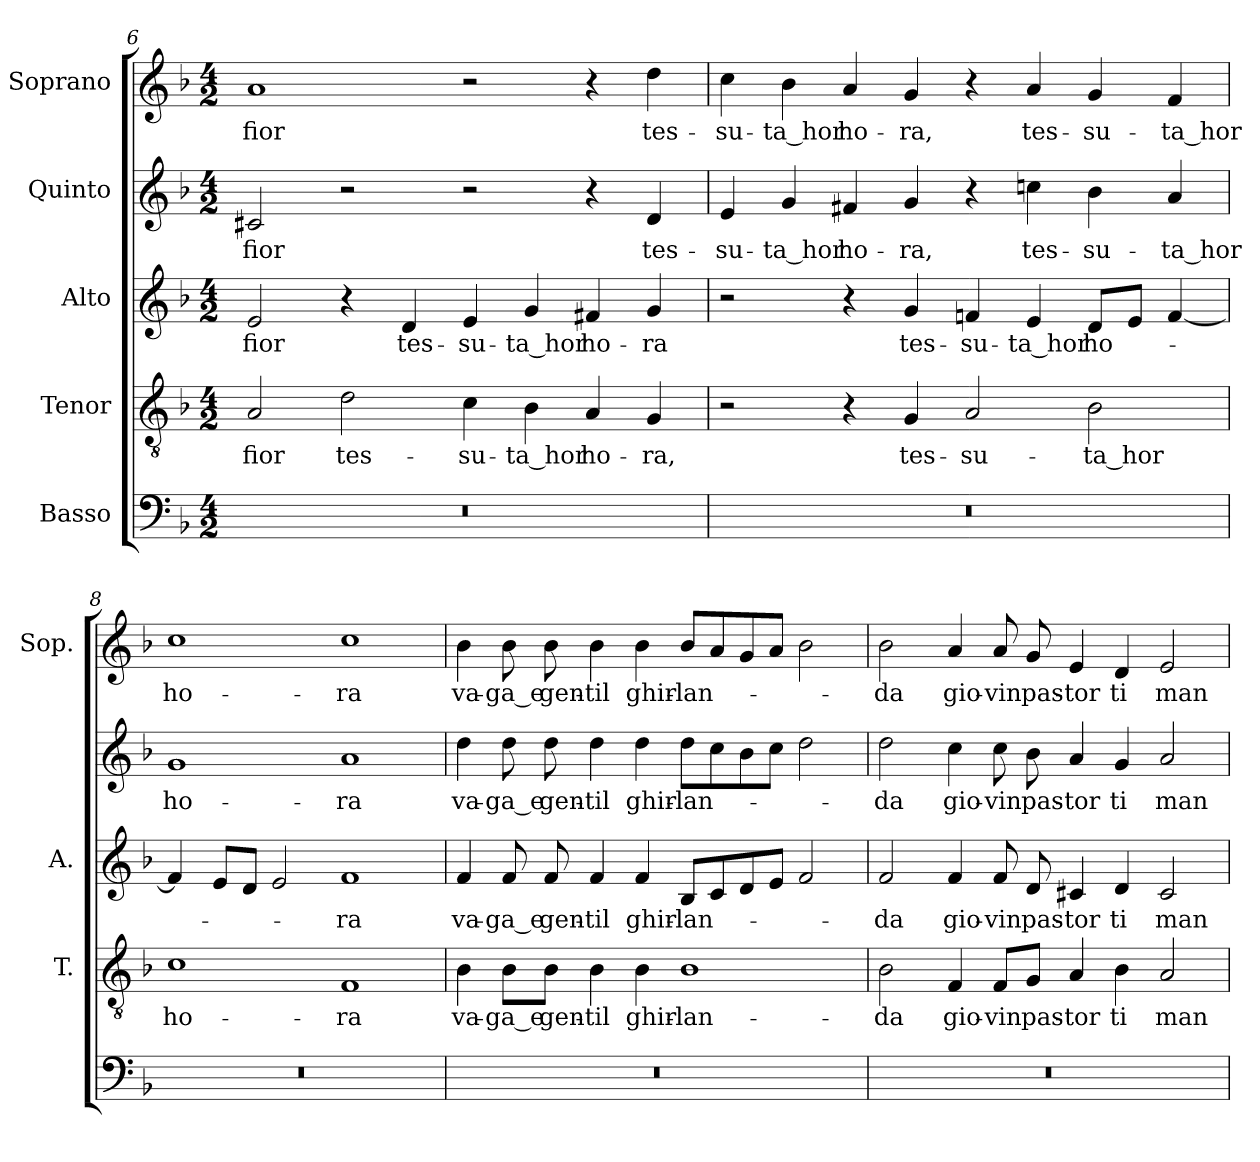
**kern	**kern	**text	**kern	**text	**kern	**text	**kern	**text
*part5	*part4	*part4	*part3	*part3	*part2	*part2	*part1	*part1
*staff5	*staff4	*staff4	*staff3	*staff3	*staff2	*staff2	*staff1	*staff1
*I"Basso	*I"Tenor	*	*I"Alto	*	*I"Quinto	*	*I"Soprano	*
*	*I'T.	*	*I'A.	*	*	*	*I'Sop.	*
*clefF4	*clefGv2	*	*clefG2	*	*clefG2	*	*clefG2	*
*	*ITrd7c12	*	*	*	*	*	*	*
*k[b-]	*k[b-]	*	*k[b-]	*	*k[b-]	*	*k[b-]	*
*F:	*F:	*	*F:	*	*F:	*	*F:	*
*M4/2	*M4/2	*	*M4/2	*	*M4/2	*	*M4/2	*
=6	=6	=6	=6	=6	=6	=6	=6	=6
!LO:N:vis=1	!	!	!	!	!	!	!	!
!	!	!LO:LY:b:color=#000000	!	!	!	!	!	!
!	!	!	!	!LO:LY:b:color=#000000	!	!	!	!
!	!	!	!	!	!	!LO:LY:b:color=#000000	!	!
!	!	!	!	!	!	!	!	!LO:LY:b:color=#000000
0r	2AAi/	fior	2ei/	fior	2c#Xi/	fior	1ai	fior
!	!	!LO:LY:b:color=#000000	!	!	!	!	!	!
.	2Di\	tes-	4r	.	2r	.	.	.
!	!	!	!	!LO:LY:b:color=#000000	!	!	!	!
.	.	.	4di/	tes-	.	.	.	.
!	!	!LO:LY:b:color=#000000	!	!	!	!	!	!
!	!	!	!	!LO:LY:b:color=#000000	!	!	!	!
.	4Ci\	-su-	4ei/	-su-	2r	.	2r	.
!	!	!LO:LY:b:color=#000000	!	!	!	!	!	!
!	!	!	!	!LO:LY:b:color=#000000	!	!	!	!
.	4BB-i\	-ta_hor	4gi/	-ta_hor	.	.	.	.
!	!	!LO:LY:b:color=#000000	!	!	!	!	!	!
!	!	!	!	!LO:LY:b:color=#000000	!	!	!	!
.	4AAi/	ho-	4f#Xi/	ho-	4r	.	4r	.
!	!	!LO:LY:b:color=#000000	!	!	!	!	!	!
!	!	!	!	!LO:LY:b:color=#000000	!	!	!	!
!	!	!	!	!	!	!LO:LY:b:color=#000000	!	!
!	!	!	!	!	!	!	!	!LO:LY:b:color=#000000
.	4GGi/	-ra,	4gi/	-ra	4di/	tes-	4ddi\	tes-
!!LO:LB:g=z
=7	=7	=7	=7	=7	=7	=7	=7	=7
!LO:N:vis=1	!	!	!	!	!	!	!	!
!	!	!	!	!	!	!LO:LY:b:color=#000000	!	!
!	!	!	!	!	!	!	!	!LO:LY:b:color=#000000
0r	2r	.	2r	.	4ei/	-su-	4cci\	-su-
!	!	!	!	!	!	!LO:LY:b:color=#000000	!	!
!	!	!	!	!	!	!	!	!LO:LY:b:color=#000000
.	.	.	.	.	4gi/	-ta_hor	4b-i\	-ta_hor
!	!	!	!	!	!	!LO:LY:b:color=#000000	!	!
!	!	!	!	!	!	!	!	!LO:LY:b:color=#000000
.	4r	.	4r	.	4f#Xi/	ho-	4ai/	ho-
!	!	!LO:LY:b:color=#000000	!	!	!	!	!	!
!	!	!	!	!LO:LY:b:color=#000000	!	!	!	!
!	!	!	!	!	!	!LO:LY:b:color=#000000	!	!
!	!	!	!	!	!	!	!	!LO:LY:b:color=#000000
.	4GGi/	tes-	4gi/	tes-	4gi/	-ra,	4gi/	-ra,
!	!	!LO:LY:b:color=#000000	!	!	!	!	!	!
!	!	!	!	!LO:LY:b:color=#000000	!	!	!	!
.	2AAi/	-su-	4fni/	-su-	4r	.	4r	.
!	!	!	!	!LO:LY:b:color=#000000	!	!	!	!
!	!	!	!	!	!	!LO:LY:b:color=#000000	!	!
!	!	!	!	!	!	!	!	!LO:LY:b:color=#000000
.	.	.	4ei/	-ta_hor	4ccni\	tes-	4ai/	tes-
!	!	!LO:LY:b:color=#000000	!	!	!	!	!	!
!	!	!	!	!LO:LY:b:color=#000000	!	!	!	!
!	!	!	!	!	!	!LO:LY:b:color=#000000	!	!
!	!	!	!	!	!	!	!	!LO:LY:b:color=#000000
.	2BB-i\	-ta_hor	8di/L	ho-	4b-i\	-su-	4gi/	-su-
.	.	.	8ei/J	.	.	.	.	.
!	!	!	!	!	!	!LO:LY:b:color=#000000	!	!
!	!	!	!	!	!	!	!	!LO:LY:b:color=#000000
.	.	.	[4fi/	.	4ai/	-ta_hor	4fi/	-ta_hor
=8	=8	=8	=8	=8	=8	=8	=8	=8
!LO:N:vis=1	!	!	!	!	!	!	!	!
!	!	!LO:LY:b:color=#000000	!	!	!	!	!	!
!	!	!	!	!	!	!LO:LY:b:color=#000000	!	!
!	!	!	!	!	!	!	!	!LO:LY:b:color=#000000
0r	1Ci	ho-	4fi/]	.	1gi	ho-	1cci	ho-
.	.	.	8ei/L	.	.	.	.	.
.	.	.	8di/J	.	.	.	.	.
.	.	.	2ei/	.	.	.	.	.
!	!	!LO:LY:b:color=#000000	!	!	!	!	!	!
!	!	!	!	!LO:LY:b:color=#000000	!	!	!	!
!	!	!	!	!	!	!LO:LY:b:color=#000000	!	!
!	!	!	!	!	!	!	!	!LO:LY:b:color=#000000
.	1FFi	-ra	1fi	-ra	1ai	-ra	1cci	-ra
=9	=9	=9	=9	=9	=9	=9	=9	=9
!LO:N:vis=1	!	!	!	!	!	!	!	!
!	!	!LO:LY:b:color=#000000	!	!	!	!	!	!
!	!	!	!	!LO:LY:b:color=#000000	!	!	!	!
!	!	!	!	!	!	!LO:LY:b:color=#000000	!	!
!	!	!	!	!	!	!	!	!LO:LY:b:color=#000000
0r	4BB-i\	va-	4fi/	va-	4ddi\	va-	4b-i\	va-
!	!	!LO:LY:b:color=#000000	!	!	!	!	!	!
!	!	!	!	!LO:LY:b:color=#000000	!	!	!	!
!	!	!	!	!	!	!LO:LY:b:color=#000000	!	!
!	!	!	!	!	!	!	!	!LO:LY:b:color=#000000
.	8BB-i\L	-ga_e	8fi/	-ga_e	8ddi\	-ga_e	8b-i\	-ga_e
!	!	!LO:LY:b:color=#000000	!	!	!	!	!	!
!	!	!	!	!LO:LY:b:color=#000000	!	!	!	!
!	!	!	!	!	!	!LO:LY:b:color=#000000	!	!
!	!	!	!	!	!	!	!	!LO:LY:b:color=#000000
.	8BB-i\J	gen-	8fi/	gen-	8ddi\	gen-	8b-i\	gen-
!	!	!LO:LY:b:color=#000000	!	!	!	!	!	!
!	!	!	!	!LO:LY:b:color=#000000	!	!	!	!
!	!	!	!	!	!	!LO:LY:b:color=#000000	!	!
!	!	!	!	!	!	!	!	!LO:LY:b:color=#000000
.	4BB-i\	-til	4fi/	-til	4ddi\	-til	4b-i\	-til
!	!	!LO:LY:b:color=#000000	!	!	!	!	!	!
!	!	!	!	!LO:LY:b:color=#000000	!	!	!	!
!	!	!	!	!	!	!LO:LY:b:color=#000000	!	!
!	!	!	!	!	!	!	!	!LO:LY:b:color=#000000
.	4BB-i\	ghir-	4fi/	ghir-	4ddi\	ghir-	4b-i\	ghir-
!	!	!LO:LY:b:color=#000000	!	!	!	!	!	!
!	!	!	!	!LO:LY:b:color=#000000	!	!	!	!
!	!	!	!	!	!	!LO:LY:b:color=#000000	!	!
!	!	!	!	!	!	!	!	!LO:LY:b:color=#000000
.	1BB-i	-lan-	8B-i/L	-lan-	8ddi\L	-lan-	8b-i/L	-lan-
.	.	.	8ci/	.	8cci\	.	8ai/	.
.	.	.	8di/	.	8b-i\	.	8gi/	.
.	.	.	8ei/J	.	8cci\J	.	8ai/J	.
.	.	.	2fi/	.	2ddi\	.	2b-i\	.
=10	=10	=10	=10	=10	=10	=10	=10	=10
!LO:N:vis=1	!	!	!	!	!	!	!	!
!	!	!LO:LY:b:color=#000000	!	!	!	!	!	!
!	!	!	!	!LO:LY:b:color=#000000	!	!	!	!
!	!	!	!	!	!	!LO:LY:b:color=#000000	!	!
!	!	!	!	!	!	!	!	!LO:LY:b:color=#000000
0r	2BB-i\	-da	2fi/	-da	2ddi\	-da	2b-i\	-da
!	!	!LO:LY:b:color=#000000	!	!	!	!	!	!
!	!	!	!	!LO:LY:b:color=#000000	!	!	!	!
!	!	!	!	!	!	!LO:LY:b:color=#000000	!	!
!	!	!	!	!	!	!	!	!LO:LY:b:color=#000000
.	4FFi/	gio-	4fi/	gio-	4cci\	gio-	4ai/	gio-
!	!	!LO:LY:b:color=#000000	!	!	!	!	!	!
!	!	!	!	!LO:LY:b:color=#000000	!	!	!	!
!	!	!	!	!	!	!LO:LY:b:color=#000000	!	!
!	!	!	!	!	!	!	!	!LO:LY:b:color=#000000
.	8FFi/L	-vin	8fi/	-vin	8cci\	-vin	8ai/	-vin
!	!	!LO:LY:b:color=#000000	!	!	!	!	!	!
!	!	!	!	!LO:LY:b:color=#000000	!	!	!	!
!	!	!	!	!	!	!LO:LY:b:color=#000000	!	!
!	!	!	!	!	!	!	!	!LO:LY:b:color=#000000
.	8GGi/J	pas-	8di/	pas-	8b-i\	pas-	8gi/	pas-
!	!	!LO:LY:b:color=#000000	!	!	!	!	!	!
!	!	!	!	!LO:LY:b:color=#000000	!	!	!	!
!	!	!	!	!	!	!LO:LY:b:color=#000000	!	!
!	!	!	!	!	!	!	!	!LO:LY:b:color=#000000
.	4AAi/	-tor	4c#Xi/	-tor	4ai/	-tor	4ei/	-tor
!	!	!LO:LY:b:color=#000000	!	!	!	!	!	!
!	!	!	!	!LO:LY:b:color=#000000	!	!	!	!
!	!	!	!	!	!	!LO:LY:b:color=#000000	!	!
!	!	!	!	!	!	!	!	!LO:LY:b:color=#000000
.	4BB-i\	ti	4di/	ti	4gi/	ti	4di/	ti
!	!	!LO:LY:b:color=#000000	!	!	!	!	!	!
!	!	!	!	!LO:LY:b:color=#000000	!	!	!	!
!	!	!	!	!	!	!LO:LY:b:color=#000000	!	!
!	!	!	!	!	!	!	!	!LO:LY:b:color=#000000
.	2AAi/	man-	2c#i/	man-	2ai/	man-	2ei/	man-
=	=	=	=	=	=	=	=	=
*-	*-	*-	*-	*-	*-	*-	*-	*-
